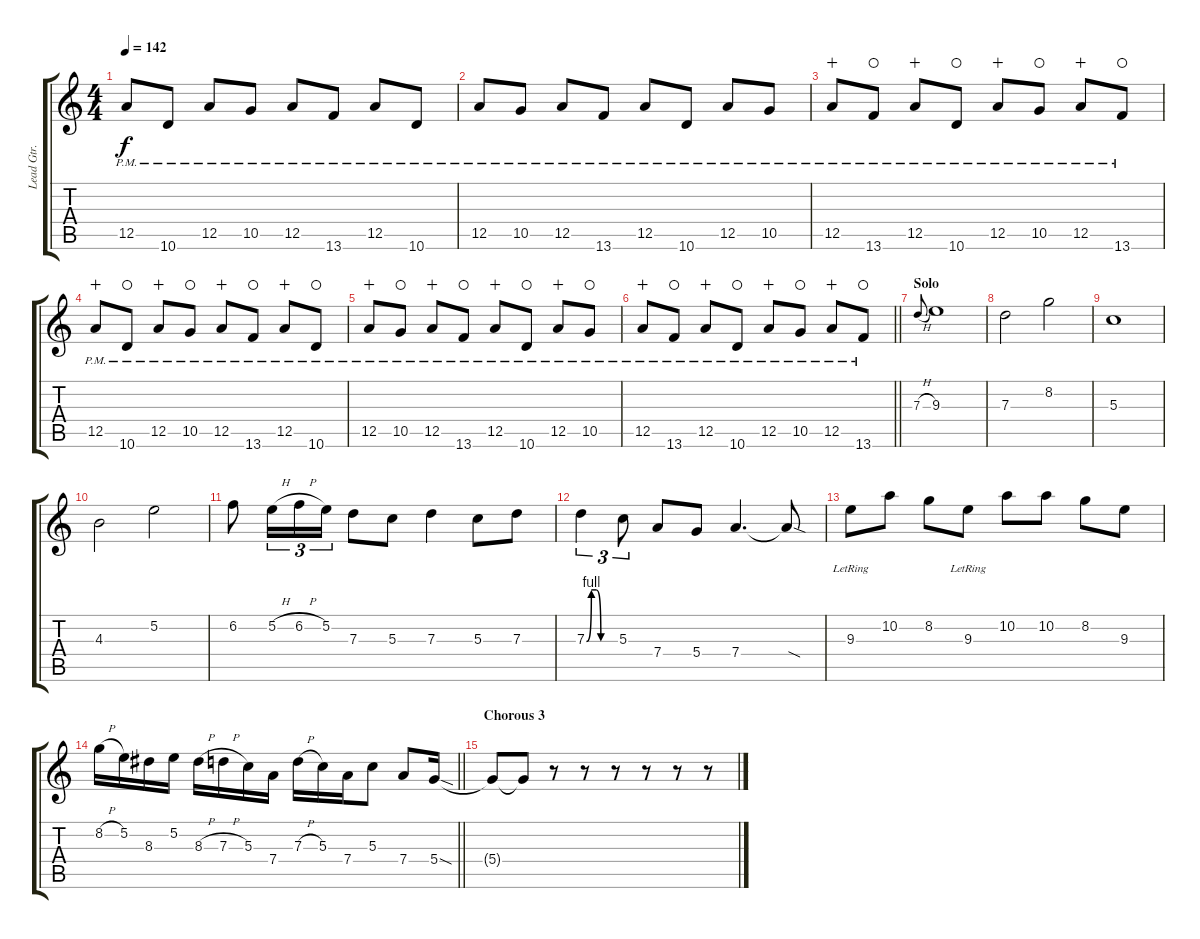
\track ("Lead Gtr." "Lead Gtr.") {instrument distortionguitar}
\staff {score tabs}
\tuning (E4 B3 G3 D3 A2 E2) {hide}
\ts (4 4)
\tempo 142
\clef g2
\ks c
12.5{pm}.8{dy f} 10.6{pm}.8 12.5{pm}.8 10.5{pm}.8 12.5{pm}.8 13.6{pm}.8 12.5{pm}.8 10.6{pm}.8 |
12.5{pm}.8 10.5{pm}.8 12.5{pm}.8 13.6{pm}.8 12.5{pm}.8 10.6{pm}.8 12.5{pm}.8 10.5{pm}.8 |
12.5{pm}.8{wahc} 13.6{pm}.8{waho} 12.5{pm}.8{wahc} 10.6{pm}.8{waho} 12.5{pm}.8{wahc} 10.5{pm}.8{waho} 12.5{pm}.8{wahc} 13.6{pm}.8{waho} |
12.5{pm}.8{wahc} 10.6{pm}.8{waho} 12.5{pm}.8{wahc} 10.5{pm}.8{waho} 12.5{pm}.8{wahc} 13.6{pm}.8{waho} 12.5{pm}.8{wahc} 10.6{pm}.8{waho} |
12.5{pm}.8{wahc} 10.5{pm}.8{waho} 12.5{pm}.8{wahc} 13.6{pm}.8{waho} 12.5{pm}.8{wahc} 10.6{pm}.8{waho} 12.5{pm}.8{wahc} 10.5{pm}.8{waho} |
\barLineRight lightlight
12.5{pm}.8{wahc} 13.6{pm}.8{waho} 12.5{pm}.8{wahc} 10.6{pm}.8{waho} 12.5{pm}.8{wahc} 10.5{pm}.8{waho} 12.5{pm}.8{wahc} 13.6{pm}.8{waho} |
\section ("" "Solo")
7.3{h}.8{gr onbeat} 9.3.1 |
7.3.2 8.2.2 |
5.3.1 |
4.3.2 5.2.2 |
6.2.8 5.2{h}.16{tu (3 2)} 6.2{h}.16{tu (3 2)} 5.2.16{tu (3 2)} 7.3.8 5.3.8 7.3.4 5.3.8 7.3.8 |
7.3{be (custom 0 0 10 4 20 4 30 0 60 0)}.4{tu (3 2)} 5.3.8{tu (3 2)} 7.4.8 5.4.8 7.4.4{d} 7.4{sod t}.8 |
9.3{lr}.8 10.2.8 8.2.8 9.3{lr}.8 10.2.8 10.2.8 8.2.8 9.3.8 |
\barLineRight lightlight
8.2{h}.16 5.2.16 8.3.16 5.2.16 8.3{h}.16 7.3{h}.16 5.3.16 7.4.16 7.3{h}.16 5.3.16 7.4.16 5.3.8 7.4.8 5.4{sod}.16 |
\section ("" "Chorous 3")
5.4{t}.8 5.4{t}.8 r.8 r.8 r.8 r.8 r.8 r.8
